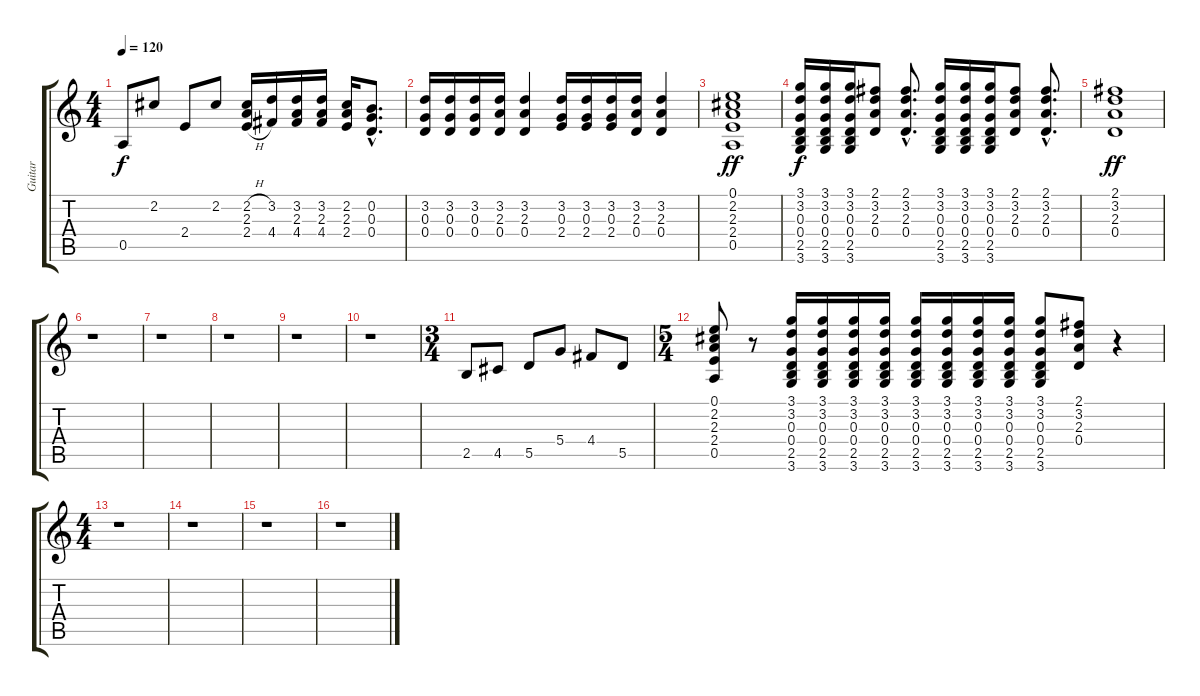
\track ("Guitar" "Guitar") {instrument distortionguitar}
\staff {score tabs}
\tuning (E4 B3 G3 D3 A2 E2) {hide}
\ts (4 4)
\tempo 120
\clef g2
\ks c
0.5.8{dy f} 2.2.8 2.4.8 2.2.8 (2.2{h} 2.3 2.4{h}).16 (3.2 4.4).16 (3.2 2.3 4.4).16 (3.2 2.3 4.4).16 (2.2 2.3 2.4).16 (0.2{hac} 0.3{hac} 0.4{hac}).8{d} |
(3.2 0.3 0.4).16 (3.2 0.3 0.4).16 (3.2 0.3 0.4).16 (3.2 2.3 0.4).16 (3.2 2.3 0.4).4 (3.2 0.3 2.4).16 (3.2 0.3 2.4).16 (3.2 0.3 2.4).16 (3.2 2.3 0.4).16 (3.2 2.3 0.4).4 |
(0.1 2.2 2.3 2.4 0.5).1{dy ff instrument distortionguitar} |
(3.1 3.2 0.3 0.4 2.5 3.6).16{dy f} (3.1 3.2 0.3 0.4 2.5 3.6).16 (3.1 3.2 0.3 0.4 2.5 3.6).16 (2.1 3.2 2.3 0.4).8 (2.1{hac} 3.2{hac} 2.3{hac} 0.4{hac}).8{d} (3.1 3.2 0.3 0.4 2.5 3.6).16 (3.1 3.2 0.3 0.4 2.5 3.6).16 (3.1 3.2 0.3 0.4 2.5 3.6).16 (2.1 3.2 2.3 0.4).8 (2.1{hac} 3.2{hac} 2.3{hac} 0.4{hac}).8{d} |
(2.1 3.2 2.3 0.4).1{dy ff} |
r.1 |
r.1 |
r.1 |
r.1 |
r.1 |
\ts (3 4)
2.5.8 4.5.8 5.5.8 5.4.8 4.4.8 5.5.8 |
\ts (5 4)
(0.1 2.2 2.3 2.4 0.5).8 r.8 (3.1 3.2 0.3 0.4 2.5 3.6).16 (3.1 3.2 0.3 0.4 2.5 3.6).16 (3.1 3.2 0.3 0.4 2.5 3.6).16 (3.1 3.2 0.3 0.4 2.5 3.6).16 (3.1 3.2 0.3 0.4 2.5 3.6).16 (3.1 3.2 0.3 0.4 2.5 3.6).16 (3.1 3.2 0.3 0.4 2.5 3.6).16 (3.1 3.2 0.3 0.4 2.5 3.6).16 (3.1 3.2 0.3 0.4 2.5 3.6).8 (2.1 3.2 2.3 0.4).8 r.4 |
\ts (4 4)
r.1 |
r.1 |
r.1 |
r.1
